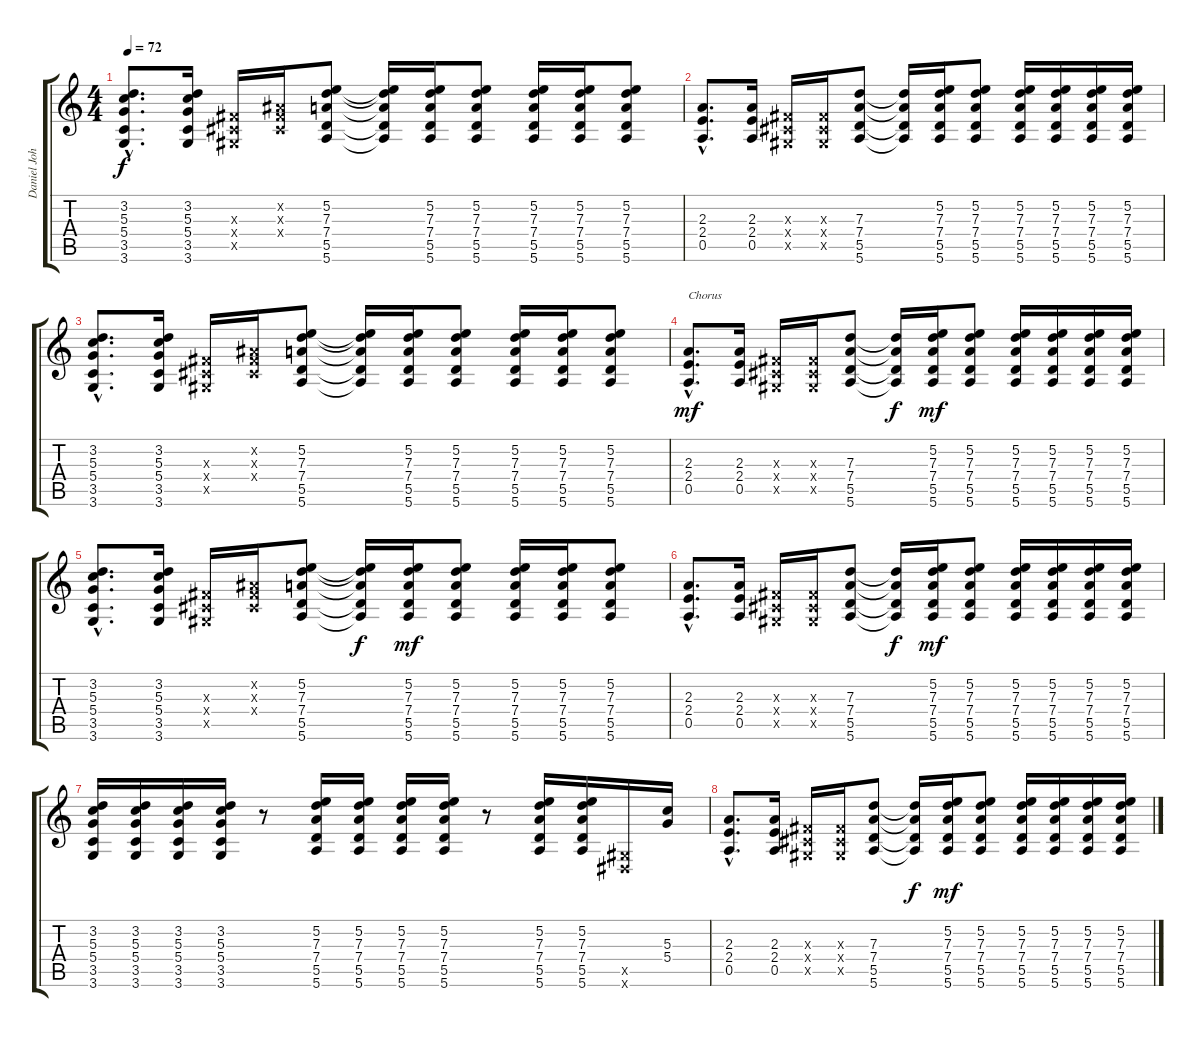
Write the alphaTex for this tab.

\track ("Daniel Johns( Gtr4 dist.)" "Daniel Joh") {instrument distortionguitar}
\staff {score tabs}
\tuning (E4 B3 G3 D3 A2 E2) {hide}
\ts (4 4)
\tempo 72
\clef g2
\ks c
(3.2{hac} 5.3{hac} 5.4{hac} 3.5{hac} 3.6{hac}).8{d dy f} (3.2 5.3 5.4 3.5 3.6).16 (-1.3{x} -1.4{x} -1.5{x}).16 (-1.2{x} -1.3{x} -1.4{x}).16 (5.2 7.3 7.4 5.5 5.6).8 (5.2{t} 7.3{t} 7.4{t} 5.5{t} 5.6{t}).16 (5.2 7.3 7.4 5.5 5.6).16 (5.2 7.3 7.4 5.5 5.6).8 (5.2 7.3 7.4 5.5 5.6).16 (5.2 7.3 7.4 5.5 5.6).16 (5.2 7.3 7.4 5.5 5.6).8 |
(2.3{hac} 2.4{hac} 0.5{hac}).8{d} (2.3 2.4 0.5).16 (-1.3{x} -1.4{x} -1.5{x}).16 (-1.3{x} -1.4{x} -1.5{x}).16 (7.3 7.4 5.5 5.6).8 (7.3{t} 7.4{t} 5.5{t} 5.6{t}).16 (5.2 7.3 7.4 5.5 5.6).16 (5.2 7.3 7.4 5.5 5.6).8 (5.2 7.3 7.4 5.5 5.6).16 (5.2 7.3 7.4 5.5 5.6).16 (5.2 7.3 7.4 5.5 5.6).16 (5.2 7.3 7.4 5.5 5.6).16 |
(3.2{hac} 5.3{hac} 5.4{hac} 3.5{hac} 3.6{hac}).8{d} (3.2 5.3 5.4 3.5 3.6).16 (-1.3{x} -1.4{x} -1.5{x}).16 (-1.2{x} -1.3{x} -1.4{x}).16 (5.2 7.3 7.4 5.5 5.6).8 (5.2{t} 7.3{t} 7.4{t} 5.5{t} 5.6{t}).16 (5.2 7.3 7.4 5.5 5.6).16 (5.2 7.3 7.4 5.5 5.6).8 (5.2 7.3 7.4 5.5 5.6).16 (5.2 7.3 7.4 5.5 5.6).16 (5.2 7.3 7.4 5.5 5.6).8 |
(2.3{hac} 2.4{hac} 0.5{hac}).8{d txt "Chorus" dy mf} (2.3 2.4 0.5).16 (-1.3{x} -1.4{x} -1.5{x}).16 (-1.3{x} -1.4{x} -1.5{x}).16 (7.3 7.4 5.5 5.6).8 (7.3{t} 7.4{t} 5.5{t} 5.6{t}).16{dy f} (5.2 7.3 7.4 5.5 5.6).16{dy mf} (5.2 7.3 7.4 5.5 5.6).8 (5.2 7.3 7.4 5.5 5.6).16 (5.2 7.3 7.4 5.5 5.6).16 (5.2 7.3 7.4 5.5 5.6).16 (5.2 7.3 7.4 5.5 5.6).16 |
(3.2{hac} 5.3{hac} 5.4{hac} 3.5{hac} 3.6{hac}).8{d} (3.2 5.3 5.4 3.5 3.6).16 (-1.3{x} -1.4{x} -1.5{x}).16 (-1.2{x} -1.3{x} -1.4{x}).16 (5.2 7.3 7.4 5.5 5.6).8 (5.2{t} 7.3{t} 7.4{t} 5.5{t} 5.6{t}).16{dy f} (5.2 7.3 7.4 5.5 5.6).16{dy mf} (5.2 7.3 7.4 5.5 5.6).8 (5.2 7.3 7.4 5.5 5.6).16 (5.2 7.3 7.4 5.5 5.6).16 (5.2 7.3 7.4 5.5 5.6).8 |
(2.3{hac} 2.4{hac} 0.5{hac}).8{d} (2.3 2.4 0.5).16 (-1.3{x} -1.4{x} -1.5{x}).16 (-1.3{x} -1.4{x} -1.5{x}).16 (7.3 7.4 5.5 5.6).8 (7.3{t} 7.4{t} 5.5{t} 5.6{t}).16{dy f} (5.2 7.3 7.4 5.5 5.6).16{dy mf} (5.2 7.3 7.4 5.5 5.6).8 (5.2 7.3 7.4 5.5 5.6).16 (5.2 7.3 7.4 5.5 5.6).16 (5.2 7.3 7.4 5.5 5.6).16 (5.2 7.3 7.4 5.5 5.6).16 |
(3.2 5.3 5.4 3.5 3.6).16 (3.2 5.3 5.4 3.5 3.6).16 (3.2 5.3 5.4 3.5 3.6).16 (3.2 5.3 5.4 3.5 3.6).16 r.8 (5.2 7.3 7.4 5.5 5.6).16 (5.2 7.3 7.4 5.5 5.6).16 (5.2 7.3 7.4 5.5 5.6).16 (5.2 7.3 7.4 5.5 5.6).16 r.8 (5.2 7.3 7.4 5.5 5.6).16 (5.2 7.3 7.4 5.5 5.6).16 (-1.5{x} -1.6{x}).16 (5.3 5.4).16 |
(2.3{hac} 2.4{hac} 0.5{hac}).8{d} (2.3 2.4 0.5).16 (-1.3{x} -1.4{x} -1.5{x}).16 (-1.3{x} -1.4{x} -1.5{x}).16 (7.3 7.4 5.5 5.6).8 (7.3{t} 7.4{t} 5.5{t} 5.6{t}).16{dy f} (5.2 7.3 7.4 5.5 5.6).16{dy mf} (5.2 7.3 7.4 5.5 5.6).8 (5.2 7.3 7.4 5.5 5.6).16 (5.2 7.3 7.4 5.5 5.6).16 (5.2 7.3 7.4 5.5 5.6).16 (5.2 7.3 7.4 5.5 5.6).16
